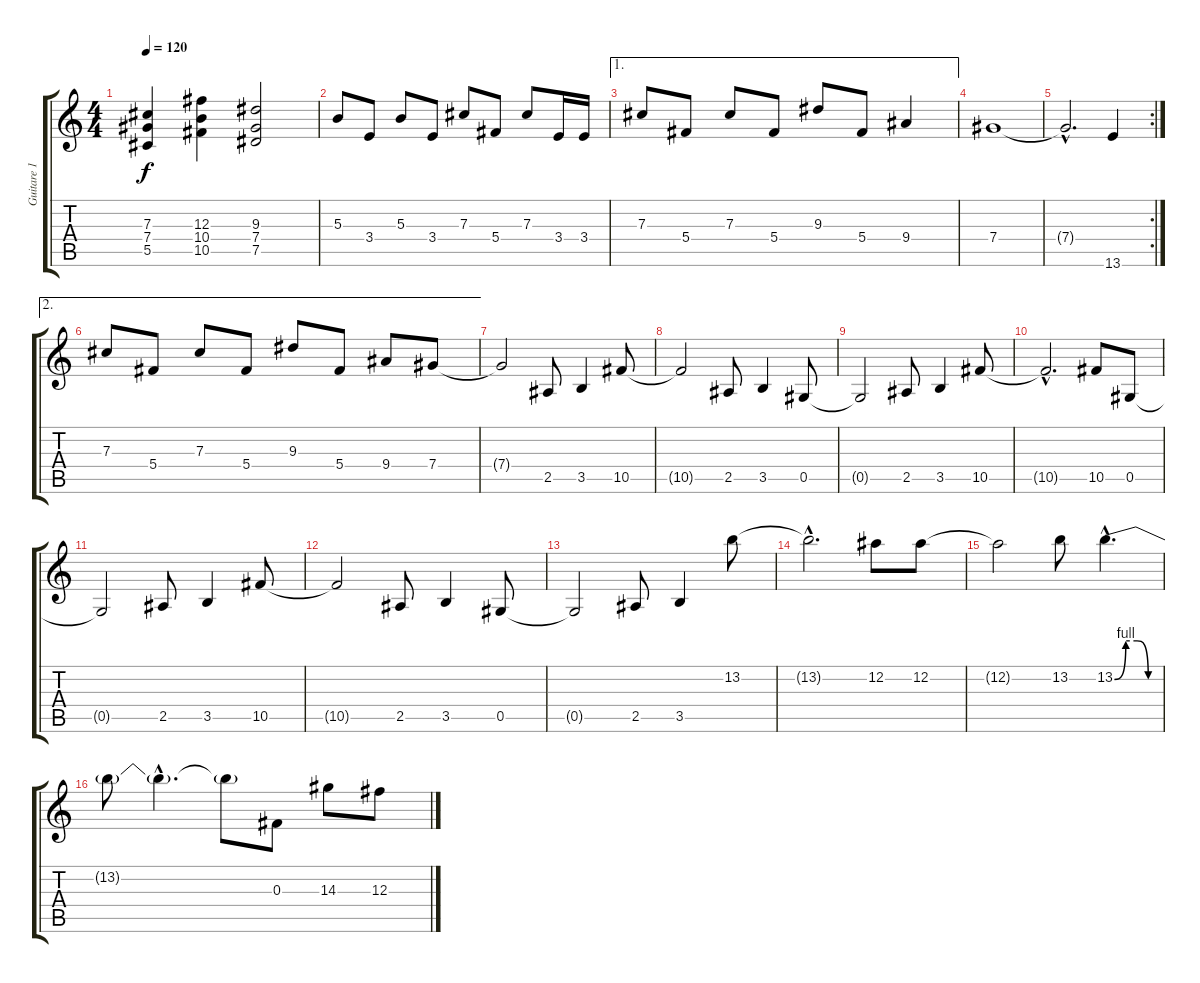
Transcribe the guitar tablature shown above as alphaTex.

\track ("Guitare 1" "Guitare 1") {instrument distortionguitar}
\staff {score tabs}
\tuning (Eb4 Bb3 Gb3 Db3 Ab2 Eb2) {hide}
\ts (4 4)
\tempo 120
\clef g2
\ks c
(7.3{t} 7.4{t} 5.5{t}).4{dy f} (12.3 10.4 10.5).4 (9.3 7.4 7.5).2 |
5.3.8 3.4.8 5.3.8 3.4.8 7.3.8 5.4.8 7.3.8 3.4.16 3.4.16 |
\ae 1
7.3.8 5.4.8 7.3.8 5.4.8 9.3.8 5.4.8 9.4.4 |
7.4.1 |
\rc 2
7.4{hac t}.2{d} 13.6.4 |
\ae 2
7.3.8 5.4.8 7.3.8 5.4.8 9.3.8 5.4.8 9.4.8 7.4.8 |
7.4{t}.2 2.5.8 3.5.4 10.5.8 |
10.5{t}.2 2.5.8 3.5.4 0.5.8 |
0.5{t}.2 2.5.8 3.5.4 10.5.8 |
10.5{hac t}.2{d} 10.5.8 0.5.8 |
0.5{t}.2 2.5.8 3.5.4 10.5.8 |
10.5{t}.2 2.5.8 3.5.4 0.5.8 |
0.5{t}.2 2.5.8 3.5.4 13.2.8 |
13.2{hac t}.2{d} 12.2.8 12.2.8 |
12.2{t}.2 13.2.8 13.2{be (custom 0 0 15 4 30 4 45 0 60 0) hac}.4{d} |
13.2{t}.8 13.2{hac t}.4{d} 13.2{t}.8 0.3.8 14.3.8 12.3.8
